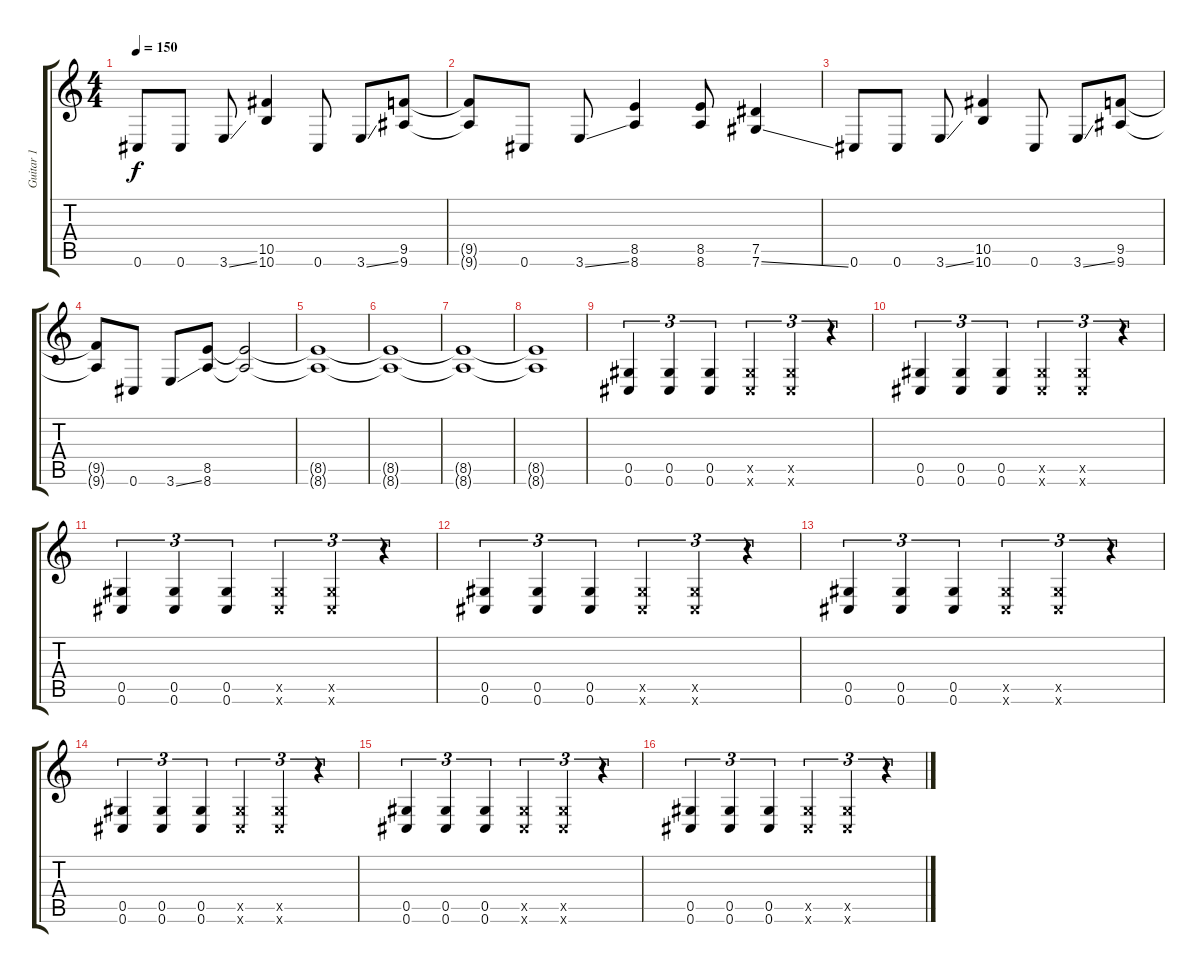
\track ("Guitar 1" "Guitar 1") {instrument overdrivenguitar}
\staff {score tabs}
\tuning (Eb4 Bb3 Gb3 Db3 Ab2 Db2) {hide}
\ts (4 4)
\tempo 150
\clef g2
\ks c
0.6.8{dy f} 0.6.8 3.6{ss}.8 (10.5 10.6).4 0.6.8 3.6{ss}.8 (9.5 9.6).8 |
(9.5{t} 9.6{t}).8 0.6.8 3.6{ss}.8 (8.5 8.6).4 (8.5 8.6).8 (7.5 7.6{ss}).4 |
0.6.8 0.6.8 3.6{ss}.8 (10.5 10.6).4 0.6.8 3.6{ss}.8 (9.5 9.6).8 |
(9.5{t} 9.6{t}).8 0.6.8 3.6{ss}.8 (8.5 8.6).8 (8.5{t} 8.6{t}).2 |
(8.5{t} 8.6{t}).1 |
(8.5{t} 8.6{t}).1 |
(8.5{t} 8.6{t}).1 |
(8.5{t} 8.6{t}).1 |
(0.5 0.6).4{tu (3 2)} (0.5 0.6).4{tu (3 2)} (0.5 0.6).4{tu (3 2)} (0.5{x} 0.6{x}).4{tu (3 2)} (0.5{x} 0.6{x}).4{tu (3 2)} r.4{tu (3 2)} |
(0.5 0.6).4{tu (3 2)} (0.5 0.6).4{tu (3 2)} (0.5 0.6).4{tu (3 2)} (0.5{x} 0.6{x}).4{tu (3 2)} (0.5{x} 0.6{x}).4{tu (3 2)} r.4{tu (3 2)} |
(0.5 0.6).4{tu (3 2)} (0.5 0.6).4{tu (3 2)} (0.5 0.6).4{tu (3 2)} (0.5{x} 0.6{x}).4{tu (3 2)} (0.5{x} 0.6{x}).4{tu (3 2)} r.4{tu (3 2)} |
(0.5 0.6).4{tu (3 2)} (0.5 0.6).4{tu (3 2)} (0.5 0.6).4{tu (3 2)} (0.5{x} 0.6{x}).4{tu (3 2)} (0.5{x} 0.6{x}).4{tu (3 2)} r.4{tu (3 2)} |
(0.5 0.6).4{tu (3 2)} (0.5 0.6).4{tu (3 2)} (0.5 0.6).4{tu (3 2)} (0.5{x} 0.6{x}).4{tu (3 2)} (0.5{x} 0.6{x}).4{tu (3 2)} r.4{tu (3 2)} |
(0.5 0.6).4{tu (3 2)} (0.5 0.6).4{tu (3 2)} (0.5 0.6).4{tu (3 2)} (0.5{x} 0.6{x}).4{tu (3 2)} (0.5{x} 0.6{x}).4{tu (3 2)} r.4{tu (3 2)} |
(0.5 0.6).4{tu (3 2)} (0.5 0.6).4{tu (3 2)} (0.5 0.6).4{tu (3 2)} (0.5{x} 0.6{x}).4{tu (3 2)} (0.5{x} 0.6{x}).4{tu (3 2)} r.4{tu (3 2)} |
(0.5 0.6).4{tu (3 2)} (0.5 0.6).4{tu (3 2)} (0.5 0.6).4{tu (3 2)} (0.5{x} 0.6{x}).4{tu (3 2)} (0.5{x} 0.6{x}).4{tu (3 2)} r.4{tu (3 2)}
